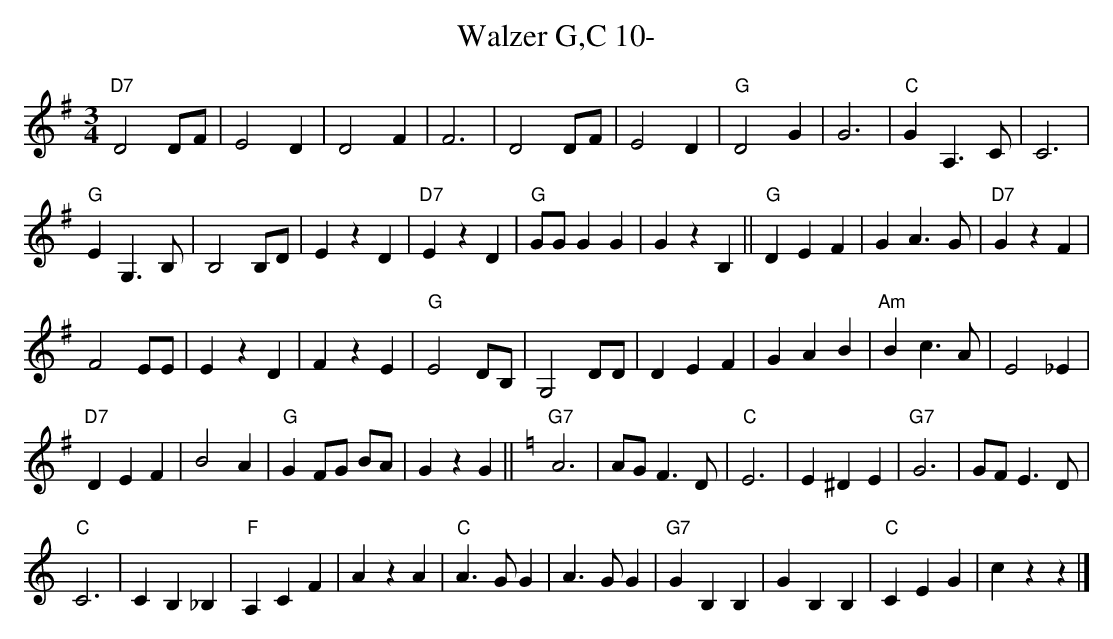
X:1
T:Walzer G,C 10-
M:3/4
L:1/4
K:Gmaj
"D7"D2 D/2F/2 | E2 D | D2 F | F3 | D2 D/2F/2 | E2 D | "G"D2 G | G3 | "C"GA,>C | C3 |
"G"E G,>B, | B,2 B,/2D/2 | E z D | "D7"EzD | "G"G/2G/2 GG | G z B, || "G"DEF | GA>G | "D7"GzF |
F2 E/2E/2 | EzD | FzE | "G"E2 D/2B,/2 | G,2 D/2D/2 | DEF | GAB | "Am"Bc>A | E2 _E |
"D7"DEF | B2A | "G"G F/2G/2 B/2A/2 | GzG || [K:Cmaj] "G7"A3 | A/2G/2 F>D | "C"E3 | E^DE | "G7"G3 | G/2F/2 E>D |
"C"C3 | CB,_B, | "F"A,CF | AzA | "C"A>G G | A>G G | "G7"GB,B, | GB,B, | "C"CEG | czz |]
